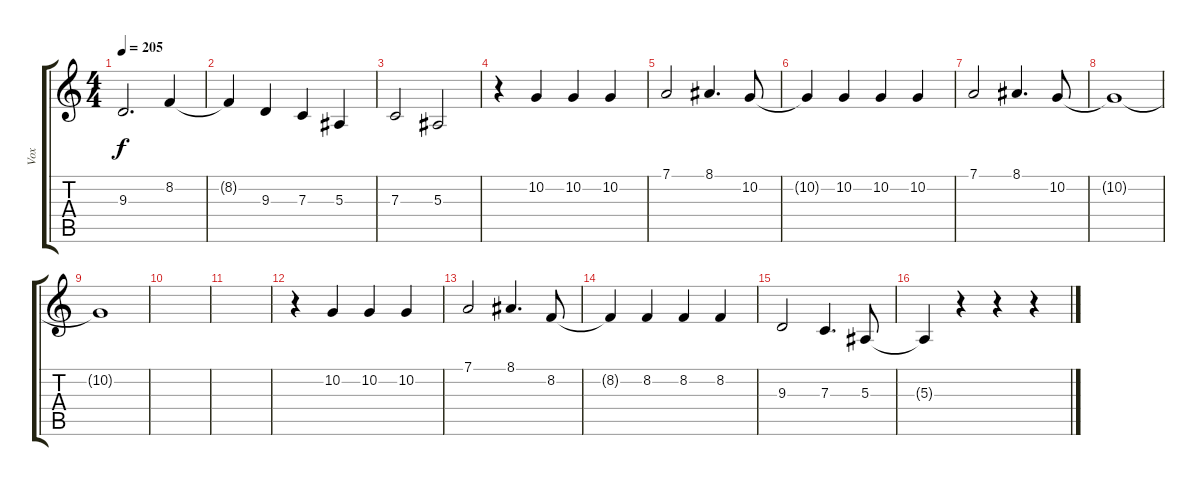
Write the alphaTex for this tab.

\track ("Vox" "Vox") {instrument oboe}
\staff {score tabs}
\tuning (D4 A3 F3 C3 G2 D2) {hide}
\ts (4 4)
\tempo 205
\clef g2
\ks c
9.3{t}.2{d dy f} 8.2.4 |
8.2{t}.4 9.3.4 7.3.4 5.3.4 |
7.3.2 5.3.2 |
r.4 10.2.4 10.2.4 10.2.4 |
7.1.2 8.1.4{d} 10.2.8 |
10.2{t}.4 10.2.4 10.2.4 10.2.4 |
7.1.2 8.1.4{d} 10.2.8 |
10.2{t}.1 |
10.2{t}.1 |
|
|
r.4 10.2.4 10.2.4 10.2.4 |
7.1.2 8.1.4{d} 8.2.8 |
8.2{t}.4 8.2.4 8.2.4 8.2.4 |
9.3.2 7.3.4{d} 5.3.8 |
5.3{t}.4 r.4 r.4 r.4
